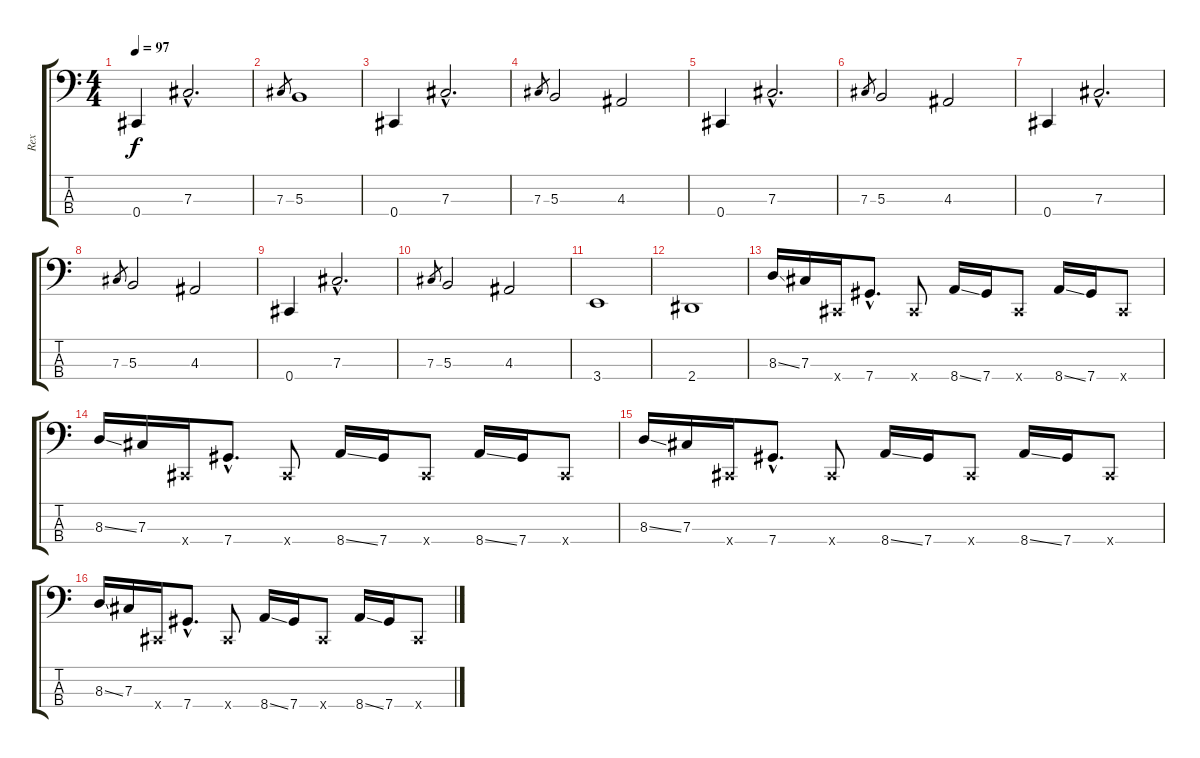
\track ("Rex" "Rex") {instrument electricbasspick}
\staff {score tabs}
\tuning (E2 B1 Gb1 Db1) {hide}
\ts (4 4)
\tempo 97
\clef f4
\ks c
0.4.4{dy f} 7.3{hac}.2{d} |
7.3.8{gr} 5.3.1 |
0.4.4 7.3{hac}.2{d} |
7.3.8{gr} 5.3.2 4.3.2 |
0.4.4 7.3{hac}.2{d} |
7.3.8{gr} 5.3.2 4.3.2 |
0.4.4 7.3{hac}.2{d} |
7.3.8{gr} 5.3.2 4.3.2 |
0.4.4 7.3{hac}.2{d} |
7.3.8{gr} 5.3.2 4.3.2 |
3.4.1 |
2.4.1 |
8.3{ss}.16 7.3.16 0.4{x}.16 7.4{hac}.8{d} 0.4{x}.8 8.4{ss}.16 7.4.16 0.4{x}.8 8.4{ss}.16 7.4.16 0.4{x}.8 |
8.3{ss}.16 7.3.16 0.4{x}.16 7.4{hac}.8{d} 0.4{x}.8 8.4{ss}.16 7.4.16 0.4{x}.8 8.4{ss}.16 7.4.16 0.4{x}.8 |
8.3{ss}.16 7.3.16 0.4{x}.16 7.4{hac}.8{d} 0.4{x}.8 8.4{ss}.16 7.4.16 0.4{x}.8 8.4{ss}.16 7.4.16 0.4{x}.8 |
8.3{ss}.16 7.3.16 0.4{x}.16 7.4{hac}.8{d} 0.4{x}.8 8.4{ss}.16 7.4.16 0.4{x}.8 8.4{ss}.16 7.4.16 0.4{x}.8
